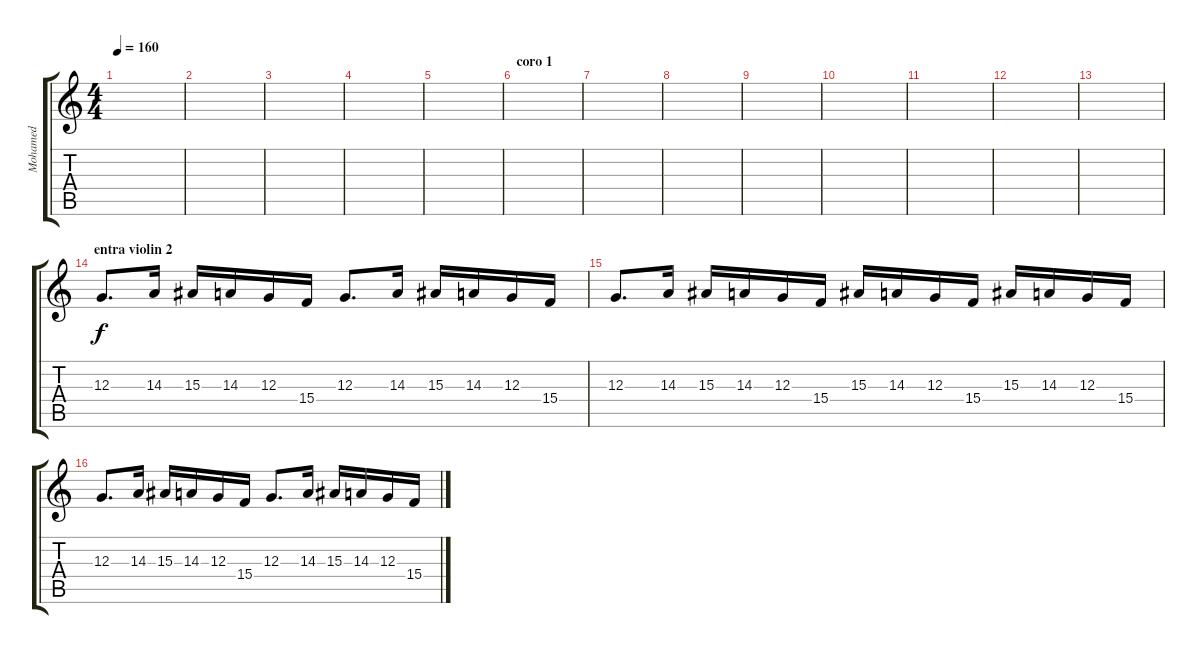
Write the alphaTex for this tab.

\track ("Mohamed" "Mohamed") {instrument violin}
\staff {score tabs}
\tuning (E4 B3 G3 D3 A2 E2) {hide}
\ts (4 4)
\tempo 160
\clef g2
\ks c
|
|
|
|
|
\section ("" "coro 1")
|
|
|
|
|
|
|
|
\section ("" "entra violin 2")
12.3.8{d} 14.3.16 15.3.16 14.3.16 12.3.16 15.4.16 12.3.8{d} 14.3.16 15.3.16 14.3.16 12.3.16 15.4.16 |
12.3.8{d} 14.3.16 15.3.16 14.3.16 12.3.16 15.4.16 15.3.16 14.3.16 12.3.16 15.4.16 15.3.16 14.3.16 12.3.16 15.4.16 |
12.3.8{d} 14.3.16 15.3.16 14.3.16 12.3.16 15.4.16 12.3.8{d} 14.3.16 15.3.16 14.3.16 12.3.16 15.4.16
